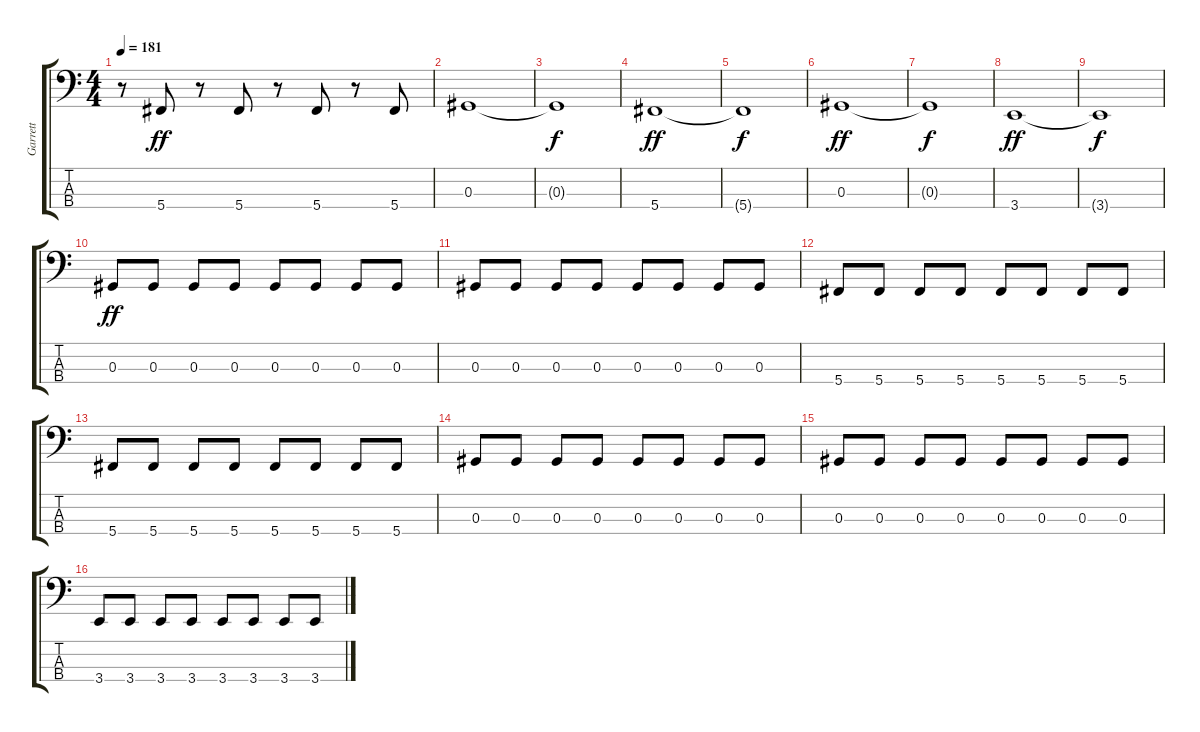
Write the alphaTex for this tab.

\track ("Garrett" "Garrett") {instrument electricbassfinger}
\staff {score tabs}
\tuning (Gb2 Db2 Ab1 Db1) {hide}
\ts (4 4)
\tempo 181
\clef f4
\ks c
r.8{dy f} 5.4.8{dy ff} r.8 5.4.8 r.8 5.4.8 r.8 5.4.8 |
0.3.1 |
0.3{t}.1{dy f} |
5.4.1{dy ff} |
5.4{t}.1{dy f} |
0.3.1{dy ff} |
0.3{t}.1{dy f} |
3.4.1{dy ff} |
3.4{t}.1{dy f} |
0.3.8{dy ff} 0.3.8 0.3.8 0.3.8 0.3.8 0.3.8 0.3.8 0.3.8 |
0.3.8 0.3.8 0.3.8 0.3.8 0.3.8 0.3.8 0.3.8 0.3.8 |
5.4.8 5.4.8 5.4.8 5.4.8 5.4.8 5.4.8 5.4.8 5.4.8 |
5.4.8 5.4.8 5.4.8 5.4.8 5.4.8 5.4.8 5.4.8 5.4.8 |
0.3.8 0.3.8 0.3.8 0.3.8 0.3.8 0.3.8 0.3.8 0.3.8 |
0.3.8 0.3.8 0.3.8 0.3.8 0.3.8 0.3.8 0.3.8 0.3.8 |
3.4.8 3.4.8 3.4.8 3.4.8 3.4.8 3.4.8 3.4.8 3.4.8
